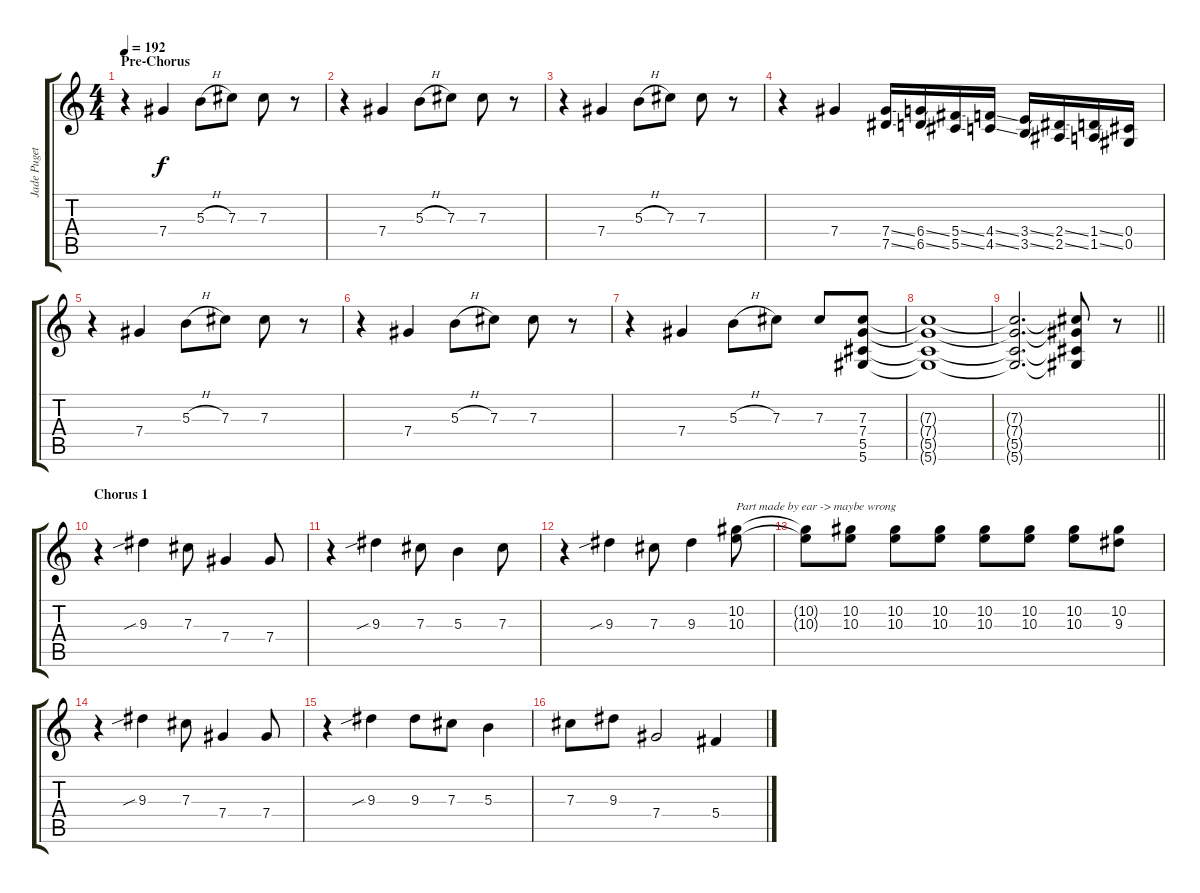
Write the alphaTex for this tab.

\track ("Jade Puget" "Jade Puget") {instrument distortionguitar}
\staff {score tabs}
\tuning (Eb4 Bb3 Gb3 Db3 Ab2 Eb2) {hide}
\ts (4 4)
\section ("" "Pre-Chorus")
\tempo 192
\clef g2
\ks c
r.4{dy f} 7.4.4 5.3{h}.8 7.3.8 7.3.8 r.8 |
r.4 7.4.4 5.3{h}.8 7.3.8 7.3.8 r.8 |
r.4 7.4.4 5.3{h}.8 7.3.8 7.3.8 r.8 |
r.4 7.4.4 (7.4{ss} 7.5{ss}).16 (6.4{ss} 6.5{ss}).16 (5.4{ss} 5.5{ss}).16 (4.4{ss} 4.5{ss}).16 (3.4{ss} 3.5{ss}).16 (2.4{ss} 2.5{ss}).16 (1.4{ss} 1.5{ss}).16 (0.4 0.5).16 |
r.4 7.4.4 5.3{h}.8 7.3.8 7.3.8 r.8 |
r.4 7.4.4 5.3{h}.8 7.3.8 7.3.8 r.8 |
r.4 7.4.4 5.3{h}.8 7.3.8 7.3.8 (7.3 7.4 5.5 5.6).8 |
(7.3{t} 7.4{t} 5.5{t} 5.6{t}).1 |
\barLineRight lightlight
(7.3{t} 7.4{t} 5.5{t} 5.6{t}).2{d} (7.3{t} 7.4{t} 5.5{t} 5.6{t}).8 r.8 |
\section ("" "Chorus 1")
r.4 9.3{sib}.4 7.3.8 7.4.4 7.4.8 |
r.4 9.3{sib}.4 7.3.8 5.3.4 7.3.8 |
r.4 9.3{sib}.4 7.3.8 9.3.4 (10.2 10.3).8{txt "Part made by ear -> maybe wrong"} |
(10.2{t} 10.3{t}).8 (10.2 10.3).8 (10.2 10.3).8 (10.2 10.3).8 (10.2 10.3).8 (10.2 10.3).8 (10.2 10.3).8 (10.2 9.3).8 |
r.4 9.3{sib}.4 7.3.8 7.4.4 7.4.8 |
r.4 9.3{sib}.4 9.3.8 7.3.8 5.3.4 |
7.3.8 9.3.8 7.4.2 5.4.4
